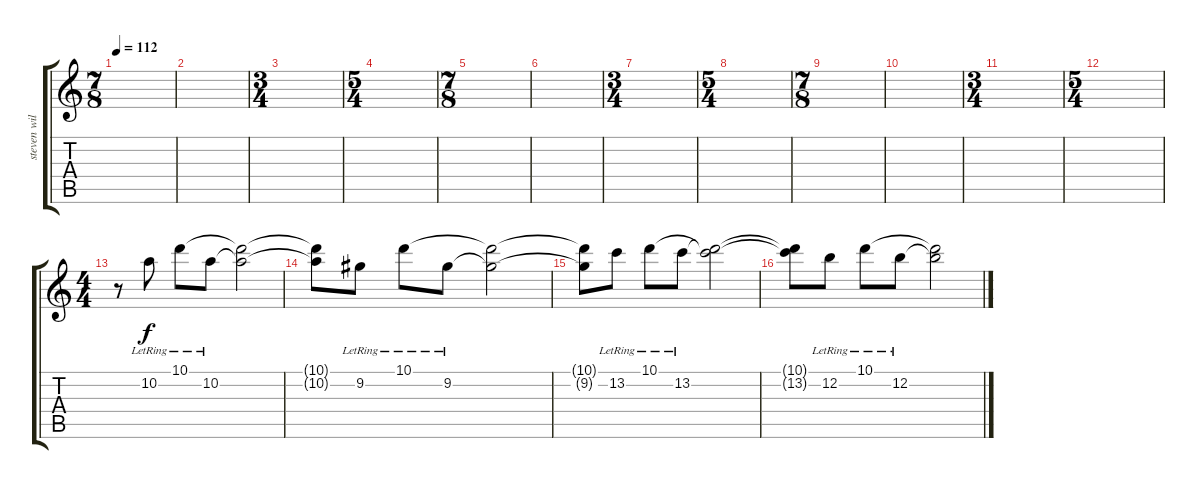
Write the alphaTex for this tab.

\track ("steven wilson" "steven wil") {instrument electricguitarjazz}
\staff {score tabs}
\tuning (E4 B3 G3 D3 A2 E2) {hide}
\ts (7 8)
\tempo 112
\clef g2
\ks c
|
|
\ts (3 4)
|
\ts (5 4)
|
\ts (7 8)
|
|
\ts (3 4)
|
\ts (5 4)
|
\ts (7 8)
|
|
\ts (3 4)
|
\ts (5 4)
|
\ts (4 4)
r.8 10.2{lr}.8 10.1{lr}.8 10.2{lr}.8 (10.1{t} 10.2{t}).2 |
(10.1{t} 10.2{t}).8 9.2{lr}.8 10.1{lr}.8 9.2{lr}.8 (10.1{t} 9.2{t}).2 |
(10.1{t} 9.2{t}).8 13.2{lr}.8 10.1{lr}.8 13.2{lr}.8 (10.1{t} 13.2{t}).2 |
(10.1{t} 13.2{t}).8 12.2{lr}.8 10.1{lr}.8 12.2{lr}.8 (10.1{t} 12.2{t}).2
